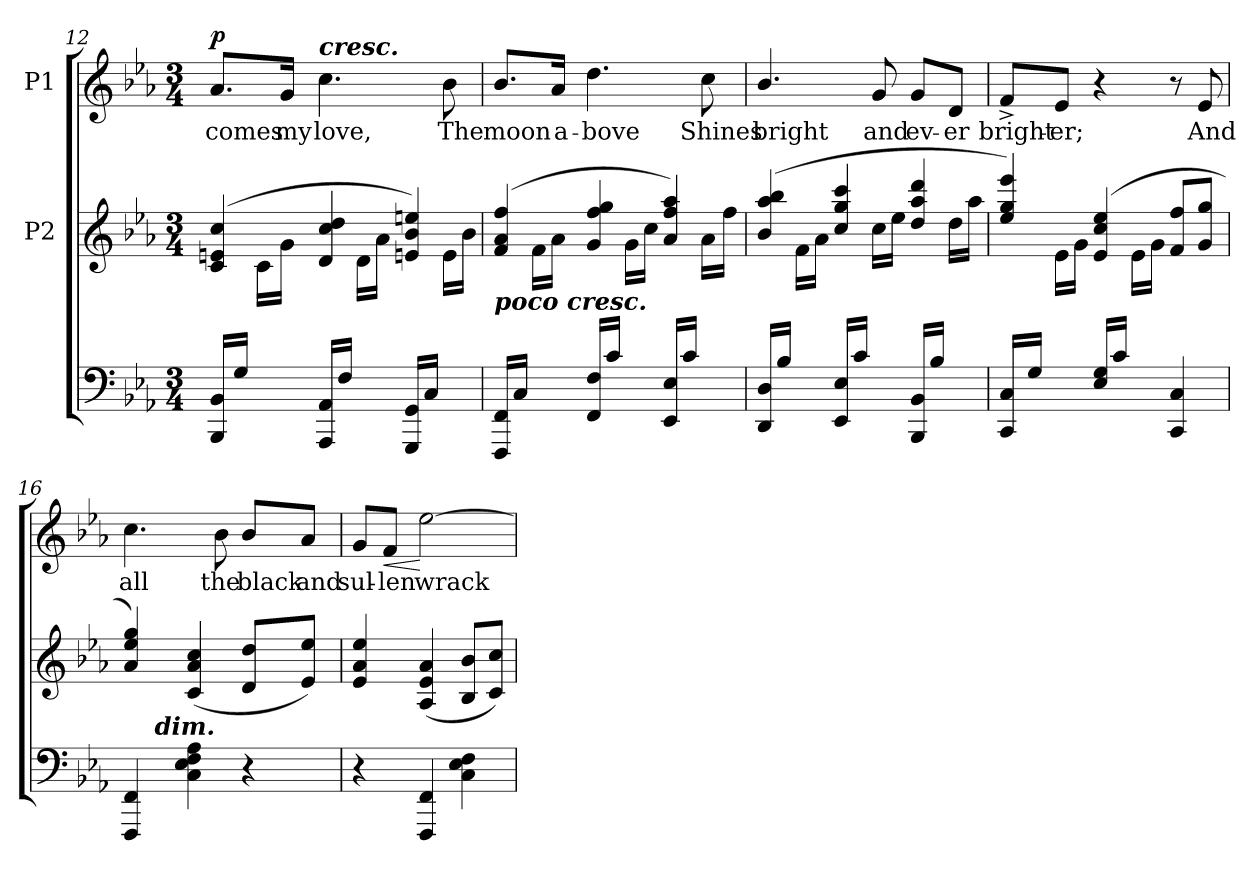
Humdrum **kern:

**kern	**kern	**kern	**text	**dynam
*part3	*part2	*part1	*part1	*part1
*staff3	*staff2	*staff1	*staff1	*staff1
*	*I"P2	*I"P1	*	*
*clefF4	*clefG2	*clefG2	*	*
*k[b-e-a-]	*k[b-e-a-]	*k[b-e-a-]	*	*
*E-:	*E-:	*E-:	*	*
*M3/4	*M3/4	*M3/4	*	*
=12	=12	=12	=12	=12
*	*^	*	*	*
!	!	!	!	!LO:LY:b:color=#000000	!
(16BBB-i/ 16BB-iLL	(4ci/ 4eni 4cci	8ryy	8.a-i/L	comes	p
16Gi/JJ	.	.	.	.	.
16ryy	.	16ci\LL	.	.	.
!	!	!	!	!LO:LY:b:color=#000000	!
16ryy)	.	16gi\JJ	16gi/Jk	my	.
!	!	!	!LO:TX:a:Bi:t=cresc.	!	!
!	!	!	!	!LO:LY:b:color=#000000	!
(16AAA-i/ 16AA-iLL	4di/ 4cci 4ddi	8ryy	4.cci\	love,	.
16Fi/JJ	.	.	.	.	.
16ryy	.	16di\LL	.	.	.
16ryy)	.	16a-i\JJ	.	.	.
(16GGGi/ 16GGiLL	4eni/ 4b-i 4eeni)	8ryy	.	.	.
16Ci/JJ	.	.	.	.	.
!	!	!	!	!LO:LY:b:color=#000000	!
16ryy	.	16ei\LL	8b-i\	The	.
16ryy)	.	16b-i\JJ	.	.	.
!!LO:LB:g=z
=13	=13	=13	=13	=13	=13
!LO:TX:a:Bi:t=poco cresc.	!	!	!	!	!
!	!	!	!	!LO:LY:b:color=#000000	!
(16FFFi/ 16FFiLL	(4fi/ 4a-i 4ffi	8ryy	8.b-i/L	moon	.
16Ci/JJ	.	.	.	.	.
16ryy	.	16fi\LL	.	.	.
!	!	!	!	!LO:LY:b:color=#000000	!
16ryy)	.	16a-i\JJ	16a-i/Jk	a-	.
!	!	!	!	!LO:LY:b:color=#000000	!
(16FFi/ 16FiLL	4gi/ 4ffi 4ggi	8ryy	4.ddi\	-bove	.
16ci/JJ	.	.	.	.	.
16ryy	.	16gi\LL	.	.	.
16ryy)	.	16cci\JJ	.	.	.
(16EE-i/ 16E-iLL	4a-i/ 4ffi 4aa-i)	8ryy	.	.	.
16ci/JJ	.	.	.	.	.
!	!	!	!	!LO:LY:b:color=#000000	!
16ryy	.	16a-i\LL	8cci\	Shines	.
16ryy)	.	16ffi\JJ	.	.	.
=14	=14	=14	=14	=14	=14
!	!	!	!	!LO:LY:b:color=#000000	!
(16DDi/ 16DiLL	(4b-i/ 4aa-i 4bb-i	8ryy	4.b-i/	bright	.
16B-i/JJ	.	.	.	.	.
16ryy	.	16fi\LL	.	.	.
16ryy)	.	16a-i\JJ	.	.	.
(16EE-i/ 16E-iLL	4cci/ 4ggi 4ccci	8ryy	.	.	.
16ci/JJ	.	.	.	.	.
!	!	!	!	!LO:LY:b:color=#000000	!
16ryy	.	16cci\LL	8gi/	and	.
16ryy)	.	16ee-i\JJ	.	.	.
!	!	!	!	!LO:LY:b:color=#000000	!
(16BBB-i/ 16BB-iLL	4ddi/ 4aa-i 4dddi	8ryy	8gi/L	ev-	.
16B-i/JJ	.	.	.	.	.
!	!	!	!	!LO:LY:b:color=#000000	!
16ryy	.	16ddi\LL	8di/J	-er	.
16ryy)	.	16aa-i\JJ	.	.	.
=15	=15	=15	=15	=15	=15
!	!	!	!	!LO:LY:b:color=#000000	!
(16CCi/ 16CiLL	4ee-i/ 4ggi 4eee-i)	8ryy	8f^i/L	bright-	.
16Gi/JJ	.	.	.	.	.
!	!	!	!	!LO:LY:b:color=#000000	!
16ryy	.	16e-i\LL	8e-i/J	-er;	.
16ryy)	.	16gi\JJ	.	.	.
(16E-i/ 16GiLL	(4e-i/ 4cci 4ee-i	8ryy	4r	.	.
16ci/JJ	.	.	.	.	.
16ryy	.	16e-i\LL	.	.	.
16ryy)	.	16gi\JJ	.	.	.
4CCi/ 4Ci	8fi/ 8ffiL	4ryy	8r	.	.
!	!	!	!	!LO:LY:b:color=#000000	!
.	8gi/ 8ggiJ	.	8e-i/	And	.
*	*v	*v	*	*	*
!!LO:LB:g=z
=16	=16	=16	=16	=16
!	!	!	!LO:LY:b:color=#000000	!
*^	*	*	*	*
4FFFi/ 4FFi	16ryy	4a-i/ 4ee-i 4ggi)	4.cci\	all	.
.	64ryy	.	.	.	.
.	256.ryy	.	.	.	.
!	!LO:TX:a:Bi:t=dim.	!	!	!	!
.	2ryy	.	.	.	.
4Ci\ 4E-i 4Fi 4A-i	.	(4ci/ 4a-i 4cci	.	.	.
!	!	!	!	!LO:LY:b:color=#000000	!
.	.	.	8b-i\	the	.
!	!	!	!	!LO:LY:b:color=#000000	!
4r	.	8di/ 8ddiL	8b-i/L	black	.
.	8ryy	.	.	.	.
!	!	!	!	!LO:LY:b:color=#000000	!
.	.	8e-i/ 8ee-iJ)	8a-i/J	and	.
.	32ryy	.	.	.	.
.	128ryy	.	.	.	.
.	512ryy	.	.	.	.
*v	*v	*	*	*	*
=17	=17	=17	=17	=17
*^	*	*	*	*
!	!	!	!	!LO:LY:b:color=#000000	!
*v	*v	*	*	*	*
4r	4e-i/ 4a-i 4ee-i	8gi/L	sul-	.
!	!	!	!LO:LY:b:color=#000000	!LO:HP:b
.	.	8fi/J	-len	<
!	!	!	!LO:LY:b:color=#000000	!
4FFFi/ 4FFi	(4A-i/ 4e-i 4a-i	[2ee-i\	wrack	[
4Ci\ 4E-i 4Fi	8B-i/ 8b-iL	.	.	.
.	8ci/ 8cciJ)	.	.	.
=	=	=	=	=
*-	*-	*-	*-	*-
